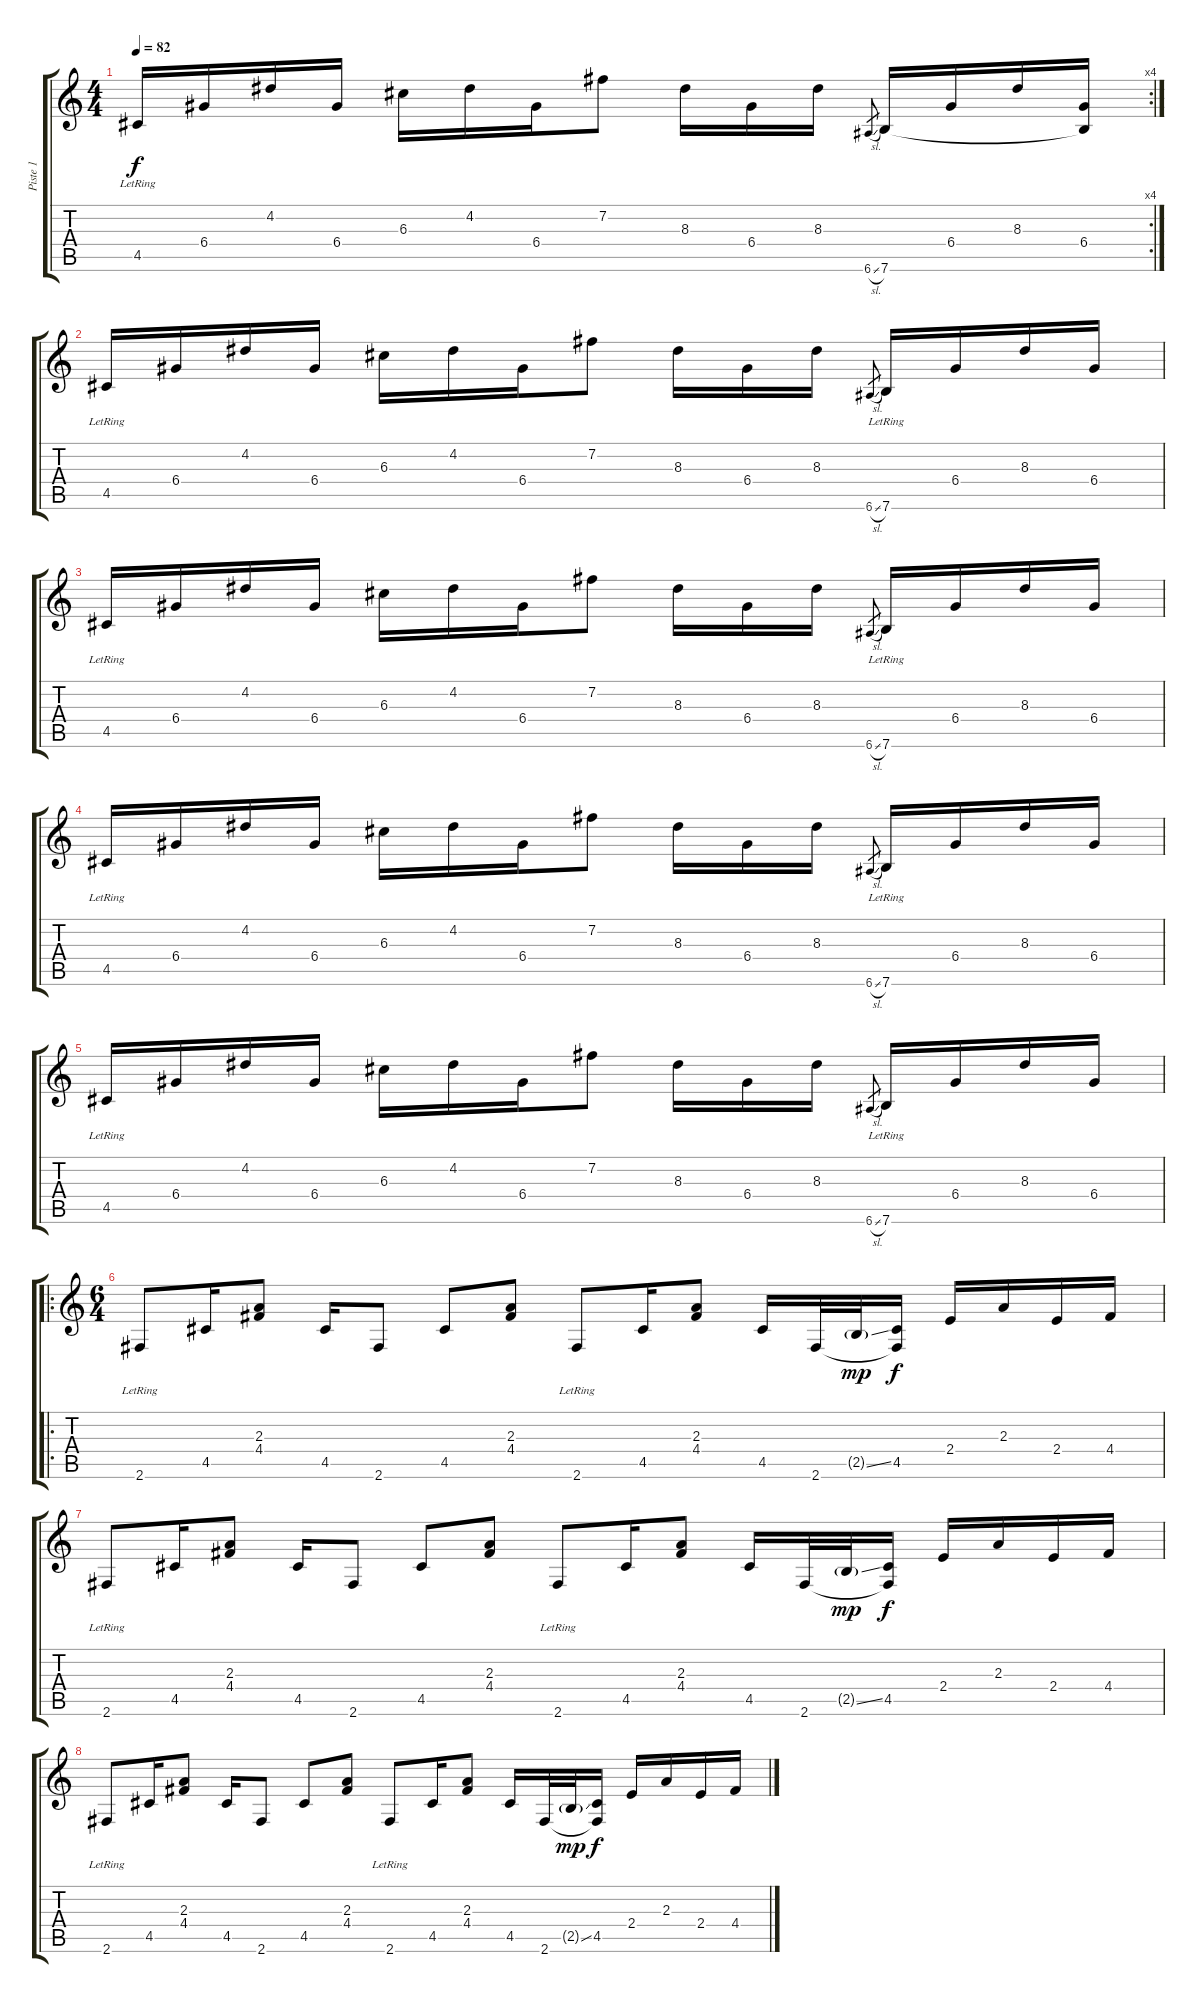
\track ("Piste 1" "Piste 1") {instrument acousticguitarsteel}
\staff {score tabs}
\tuning (E4 B3 G3 D3 A2 E2) {hide}
\rc 4
\ts (4 4)
\tempo 82
\clef g2
\ks c
4.5{lr}.16{dy f} 6.4.16 4.2.16 6.4.16 6.3.16 4.2.16 6.4.16 7.2.8 8.3.16 6.4.16 8.3.16 6.6{sl}.8{gr} 7.6.16 6.4.16 8.3.16 (6.4 7.6{t}).16 |
4.5{lr}.16 6.4.16 4.2.16 6.4.16 6.3.16 4.2.16 6.4.16 7.2.8 8.3.16 6.4.16 8.3.16 6.6{sl}.8{gr} 7.6{lr}.16 6.4.16 8.3.16 6.4.16 |
4.5{lr}.16 6.4.16 4.2.16 6.4.16 6.3.16 4.2.16 6.4.16 7.2.8 8.3.16 6.4.16 8.3.16 6.6{sl}.8{gr} 7.6{lr}.16 6.4.16 8.3.16 6.4.16 |
4.5{lr}.16 6.4.16 4.2.16 6.4.16 6.3.16 4.2.16 6.4.16 7.2.8 8.3.16 6.4.16 8.3.16 6.6{sl}.8{gr} 7.6{lr}.16 6.4.16 8.3.16 6.4.16 |
4.5{lr}.16 6.4.16 4.2.16 6.4.16 6.3.16 4.2.16 6.4.16 7.2.8 8.3.16 6.4.16 8.3.16 6.6{sl}.8{gr} 7.6{lr}.16 6.4.16 8.3.16 6.4.16 |
\ro
\ts (6 4)
2.6{lr}.8 4.5.16 (2.3 4.4).8 4.5.16 2.6.8 4.5.8 (2.3 4.4).8 2.6{lr}.8 4.5.16 (2.3 4.4).8 4.5.16 2.6.32 2.5{ss g}.32{dy mp} (4.5 2.6{t}).16{dy f} 2.4.16 2.3.16 2.4.16 4.4.16 |
2.6{lr}.8 4.5.16 (2.3 4.4).8 4.5.16 2.6.8 4.5.8 (2.3 4.4).8 2.6{lr}.8 4.5.16 (2.3 4.4).8 4.5.16 2.6.32 2.5{ss g}.32{dy mp} (4.5 2.6{t}).16{dy f} 2.4.16 2.3.16 2.4.16 4.4.16 |
2.6{lr}.8 4.5.16 (2.3 4.4).8 4.5.16 2.6.8 4.5.8 (2.3 4.4).8 2.6{lr}.8 4.5.16 (2.3 4.4).8 4.5.16 2.6.32 2.5{ss g}.32{dy mp} (4.5 2.6{t}).16{dy f} 2.4.16 2.3.16 2.4.16 4.4.16
